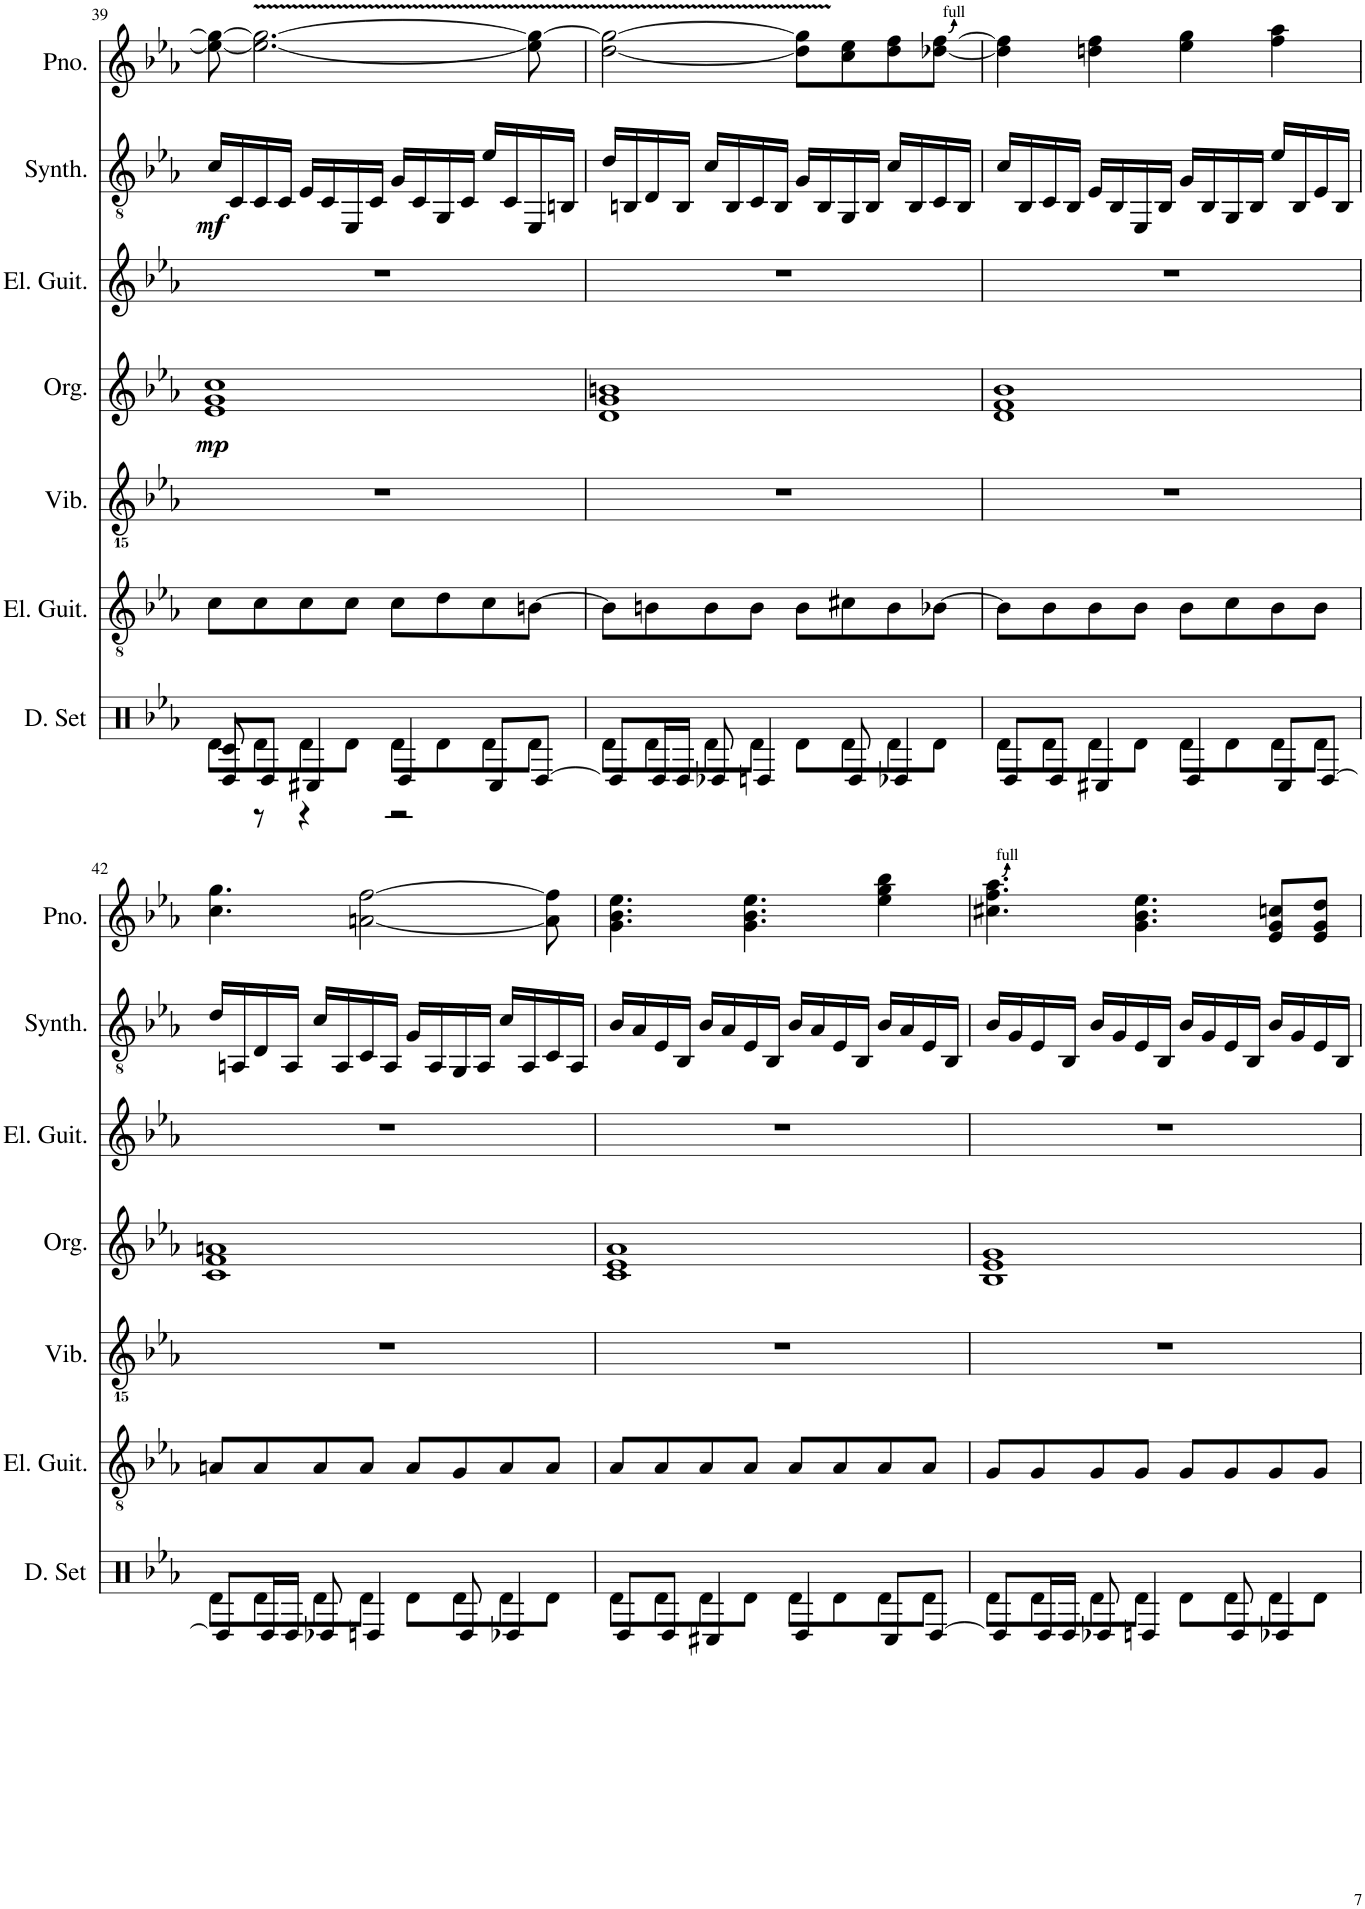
**kern	**kern	**kern	**kern	**dynam	**kern	**kern	**dynam	**kern
*part7	*part6	*part5	*part4	*part4	*part3	*part2	*part2	*part1
*staff7	*staff6	*staff5	*staff4	*staff4	*staff3	*staff2	*staff2	*staff1
*I"ドラムセット	*I"エレキギター	*I"ビブラフォン	*I"オルガン	*	*I"エレキギター	*I"矩形波	*	*I"Piano
*	*	*	*	*	*	*	*	*I'Pno.
!!LO:PB:g=z
*clefX	*clefGv2	*clefGv2	*clefG2	*	*clefG2	*clefGv2	*	*clefG2
*k[b-e-a-]	*k[b-e-a-]	*k[b-e-a-]	*k[b-e-a-]	*	*k[b-e-a-]	*k[b-e-a-]	*	*k[b-e-a-]
*M4/4	*M4/4	*M4/4	*M4/4	*	*M4/4	*M4/4	*	*M4/4
=39	=39	=39	=39	=39	=39	=39	=39	=39
*^	*	*	*	*	*	*	*	*
*	*^	*	*	*	*	*	*	*	*
!	!	!	!	!	!	!LO:DY:b	!	!	!LO:DY:b	!
8D/L	8d\L	8c/	8c\L	1r	1e- 1g 1cc	mp	1r	16c/LL	mf	8ee-\_ 8gg\_
.	.	.	.	.	.	.	.	16C/	.	.
8D/J	8d\	8r	8c\	.	.	.	.	16C/	.	2.ee-\_ 2.gg\_
.	.	.	.	.	.	.	.	16C/JJ	.	.
4C#X/	8d\	4r	8c\	.	.	.	.	16E-/LL	.	.
.	.	.	.	.	.	.	.	16C/	.	.
.	8d\J	.	8c\J	.	.	.	.	16EE-/	.	.
.	.	.	.	.	.	.	.	16C/JJ	.	.
4D/	8d\L	2r	8c\L	.	.	.	.	16G/LL	.	.
.	.	.	.	.	.	.	.	16C/	.	.
.	8d\	.	8d\	.	.	.	.	16GG/	.	.
.	.	.	.	.	.	.	.	16C/JJ	.	.
8C/L	8d\	.	8c\	.	.	.	.	16e-/LL	.	.
.	.	.	.	.	.	.	.	16C/	.	.
[8D/J	8d\J	.	[8Bn\J	.	.	.	.	16EE-/	.	8ee-\] 8gg\_
.	.	.	.	.	.	.	.	16BBn/JJ	.	.
*	*v	*v	*	*	*	*	*	*	*	*
=40	=40	=40	=40	=40	=40	=40	=40	=40	=40
8D/L]	8d\L	8B\L]	1r	1d 1g 1bn	.	1r	16d/LL	.	[2dd\ 2gg\_
.	.	.	.	.	.	.	16BBn/	.	.
16D/L	8d\	8Bn\	.	.	.	.	16D/	.	.
16D/JJ	.	.	.	.	.	.	16BB/JJ	.	.
8D-X/	8d\	8B\	.	.	.	.	16c/LL	.	.
.	.	.	.	.	.	.	16BB/	.	.
4Dn/	8d\J	8B\J	.	.	.	.	16C/	.	.
.	.	.	.	.	.	.	16BB/JJ	.	.
.	8d\L	8B\L	.	.	.	.	16G/LL	.	8dd\] 8gg\]L
.	.	.	.	.	.	.	16BB/	.	.
8D/	8d\	8c#X\	.	.	.	.	16GG/	.	8cc\ 8ee-\
.	.	.	.	.	.	.	16BB/JJ	.	.
4D-X/	8d\	8B\	.	.	.	.	16c/LL	.	8dd\ 8ff\
.	.	.	.	.	.	.	16BB/	.	.
.	8d\J	[8B-X\J	.	.	.	.	16C/	.	[8dd-X\ [8ff\J
.	.	.	.	.	.	.	16BB/JJ	.	.
=41	=41	=41	=41	=41	=41	=41	=41	=41	=41
8D/L	8d\L	8B-\L]	1r	1d 1f 1b-	.	1r	16c/LL	.	4dd-\] 4ff\]
.	.	.	.	.	.	.	16BB-/	.	.
8D/J	8d\	8B-\	.	.	.	.	16C/	.	.
.	.	.	.	.	.	.	16BB-/JJ	.	.
4C#X/	8d\	8B-\	.	.	.	.	16E-/LL	.	4ddn\ 4ff\
.	.	.	.	.	.	.	16BB-/	.	.
.	8d\J	8B-\J	.	.	.	.	16EE-/	.	.
.	.	.	.	.	.	.	16BB-/JJ	.	.
4D/	8d\L	8B-\L	.	.	.	.	16G/LL	.	4ee-\ 4gg\
.	.	.	.	.	.	.	16BB-/	.	.
.	8d\	8c\	.	.	.	.	16GG/	.	.
.	.	.	.	.	.	.	16BB-/JJ	.	.
8C/L	8d\	8B-\	.	.	.	.	16e-/LL	.	4ff\ 4aa-\
.	.	.	.	.	.	.	16BB-/	.	.
[8D/J	8d\J	8B-\J	.	.	.	.	16E-/	.	.
.	.	.	.	.	.	.	16BB-/JJ	.	.
!!LO:LB:g=z
=42	=42	=42	=42	=42	=42	=42	=42	=42	=42
8D/L]	8d\L	8An/L	1r	1c 1f 1an	.	1r	16d/LL	.	4.cc\ 4.gg\
.	.	.	.	.	.	.	16AAn/	.	.
16D/L	8d\	8A/	.	.	.	.	16D/	.	.
16D/JJ	.	.	.	.	.	.	16AA/JJ	.	.
8D-X/	8d\	8A/	.	.	.	.	16c/LL	.	.
.	.	.	.	.	.	.	16AA/	.	.
4Dn/	8d\J	8A/J	.	.	.	.	16C/	.	[2an\ [2ff\
.	.	.	.	.	.	.	16AA/JJ	.	.
.	8d\L	8A/L	.	.	.	.	16G/LL	.	.
.	.	.	.	.	.	.	16AA/	.	.
8D/	8d\	8G/	.	.	.	.	16GG/	.	.
.	.	.	.	.	.	.	16AA/JJ	.	.
4D-X/	8d\	8A/	.	.	.	.	16c/LL	.	.
.	.	.	.	.	.	.	16AA/	.	.
.	8d\J	8A/J	.	.	.	.	16C/	.	8a\] 8ff\]
.	.	.	.	.	.	.	16AA/JJ	.	.
=43	=43	=43	=43	=43	=43	=43	=43	=43	=43
8D/L	8d\L	8A-/L	1r	1c 1e- 1a-	.	1r	16B-/LL	.	4.g\ 4.b-\ 4.ee-\
.	.	.	.	.	.	.	16A-/	.	.
8D/J	8d\	8A-/	.	.	.	.	16E-/	.	.
.	.	.	.	.	.	.	16BB-/JJ	.	.
4C#X/	8d\	8A-/	.	.	.	.	16B-/LL	.	.
.	.	.	.	.	.	.	16A-/	.	.
.	8d\J	8A-/J	.	.	.	.	16E-/	.	4.g\ 4.b-\ 4.ee-\
.	.	.	.	.	.	.	16BB-/JJ	.	.
4D/	8d\L	8A-/L	.	.	.	.	16B-/LL	.	.
.	.	.	.	.	.	.	16A-/	.	.
.	8d\	8A-/	.	.	.	.	16E-/	.	.
.	.	.	.	.	.	.	16BB-/JJ	.	.
8C/L	8d\	8A-/	.	.	.	.	16B-/LL	.	4ee-\ 4gg\ 4bb-\
.	.	.	.	.	.	.	16A-/	.	.
[8D/J	8d\J	8A-/J	.	.	.	.	16E-/	.	.
.	.	.	.	.	.	.	16BB-/JJ	.	.
=44	=44	=44	=44	=44	=44	=44	=44	=44	=44
8D/L]	8d\L	8G/L	1r	1B- 1e- 1g	.	1r	16B-/LL	.	4.cc#X\ 4.ff\ 4.aa-\
.	.	.	.	.	.	.	16G/	.	.
16D/L	8d\	8G/	.	.	.	.	16E-/	.	.
16D/JJ	.	.	.	.	.	.	16BB-/JJ	.	.
8D-X/	8d\	8G/	.	.	.	.	16B-/LL	.	.
.	.	.	.	.	.	.	16G/	.	.
4Dn/	8d\J	8G/J	.	.	.	.	16E-/	.	4.g\ 4.b-\ 4.ee-\
.	.	.	.	.	.	.	16BB-/JJ	.	.
.	8d\L	8G/L	.	.	.	.	16B-/LL	.	.
.	.	.	.	.	.	.	16G/	.	.
8D/	8d\	8G/	.	.	.	.	16E-/	.	.
.	.	.	.	.	.	.	16BB-/JJ	.	.
4D-X/	8d\	8G/	.	.	.	.	16B-/LL	.	8e-/ 8g/ 8ccn/L
.	.	.	.	.	.	.	16G/	.	.
.	8d\J	8G/J	.	.	.	.	16E-/	.	8e-/ 8g/ 8dd/J
.	.	.	.	.	.	.	16BB-/JJ	.	.
*v	*v	*	*	*	*	*	*	*	*
=	=	=	=	=	=	=	=	=
*-	*-	*-	*-	*-	*-	*-	*-	*-
